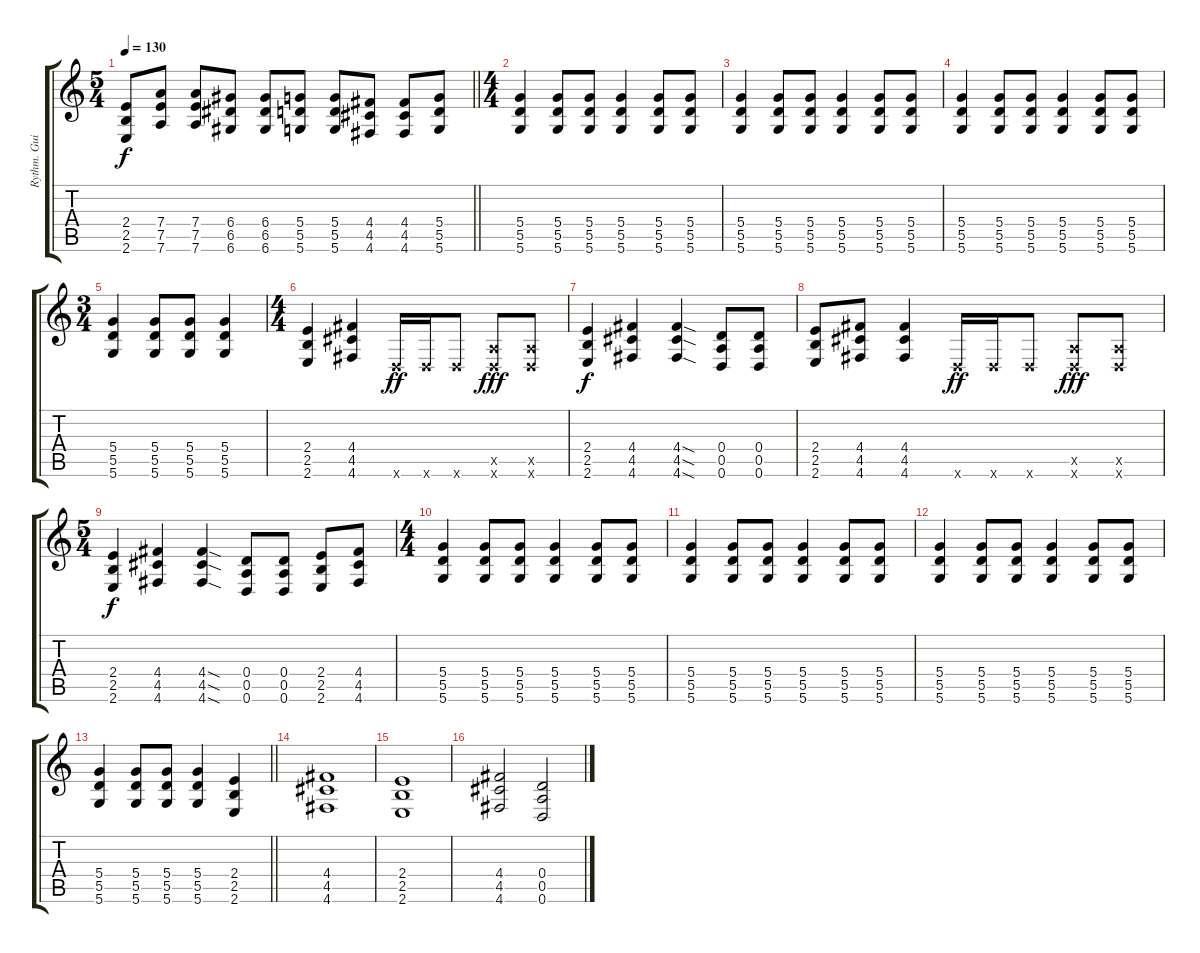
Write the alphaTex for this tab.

\track ("Rythm. Guitar " "Rythm. Gui") {instrument distortionguitar}
\staff {score tabs}
\tuning (E4 B3 G3 D3 A2 D2) {hide}
\ts (5 4)
\tempo 130
\clef g2
\barLineRight lightlight
\ks c
(2.4 2.5 2.6).8{dy f} (7.4 7.5 7.6).8 (7.4 7.5 7.6).8 (6.4 6.5 6.6).8 (6.4 6.5 6.6).8 (5.4 5.5 5.6).8 (5.4 5.5 5.6).8 (4.4 4.5 4.6).8 (4.4 4.5 4.6).8 (5.4 5.5 5.6).8 |
\ts (4 4)
(5.4 5.5 5.6).4 (5.4 5.5 5.6).8 (5.4 5.5 5.6).8 (5.4 5.5 5.6).4 (5.4 5.5 5.6).8 (5.4 5.5 5.6).8 |
(5.4 5.5 5.6).4 (5.4 5.5 5.6).8 (5.4 5.5 5.6).8 (5.4 5.5 5.6).4 (5.4 5.5 5.6).8 (5.4 5.5 5.6).8 |
(5.4 5.5 5.6).4 (5.4 5.5 5.6).8 (5.4 5.5 5.6).8 (5.4 5.5 5.6).4 (5.4 5.5 5.6).8 (5.4 5.5 5.6).8 |
\ts (3 4)
(5.4 5.5 5.6).4 (5.4 5.5 5.6).8 (5.4 5.5 5.6).8 (5.4 5.5 5.6).4 |
\ts (4 4)
(2.4 2.5 2.6).4 (4.4 4.5 4.6).4 0.6{x}.16{dy ff} 0.6{x}.16 0.6{x}.8 (0.5{x} 0.6{x}).8{dy fff} (0.5{x} 0.6{x}).8 |
(2.4 2.5 2.6).4{dy f} (4.4 4.5 4.6).4 (4.4{sod} 4.5{sod} 4.6{sod}).4 (0.4 0.5 0.6).8 (0.4 0.5 0.6).8 |
(2.4 2.5 2.6).8 (4.4 4.5 4.6).8 (4.4 4.5 4.6).4 0.6{x}.16{dy ff} 0.6{x}.16 0.6{x}.8 (0.5{x} 0.6{x}).8{dy fff} (0.5{x} 0.6{x}).8 |
\ts (5 4)
(2.4 2.5 2.6).4{dy f} (4.4 4.5 4.6).4 (4.4{sod} 4.5{sod} 4.6{sod}).4 (0.4 0.5 0.6).8 (0.4 0.5 0.6).8 (2.4 2.5 2.6).8 (4.4 4.5 4.6).8 |
\ts (4 4)
(5.4 5.5 5.6).4 (5.4 5.5 5.6).8 (5.4 5.5 5.6).8 (5.4 5.5 5.6).4 (5.4 5.5 5.6).8 (5.4 5.5 5.6).8 |
(5.4 5.5 5.6).4 (5.4 5.5 5.6).8 (5.4 5.5 5.6).8 (5.4 5.5 5.6).4 (5.4 5.5 5.6).8 (5.4 5.5 5.6).8 |
(5.4 5.5 5.6).4 (5.4 5.5 5.6).8 (5.4 5.5 5.6).8 (5.4 5.5 5.6).4 (5.4 5.5 5.6).8 (5.4 5.5 5.6).8 |
\barLineRight lightlight
(5.4 5.5 5.6).4 (5.4 5.5 5.6).8 (5.4 5.5 5.6).8 (5.4 5.5 5.6).4 (2.4 2.5 2.6).4 |
(4.4 4.5 4.6).1 |
(2.4 2.5 2.6).1 |
(4.4 4.5 4.6).2 (0.4 0.5 0.6).2
